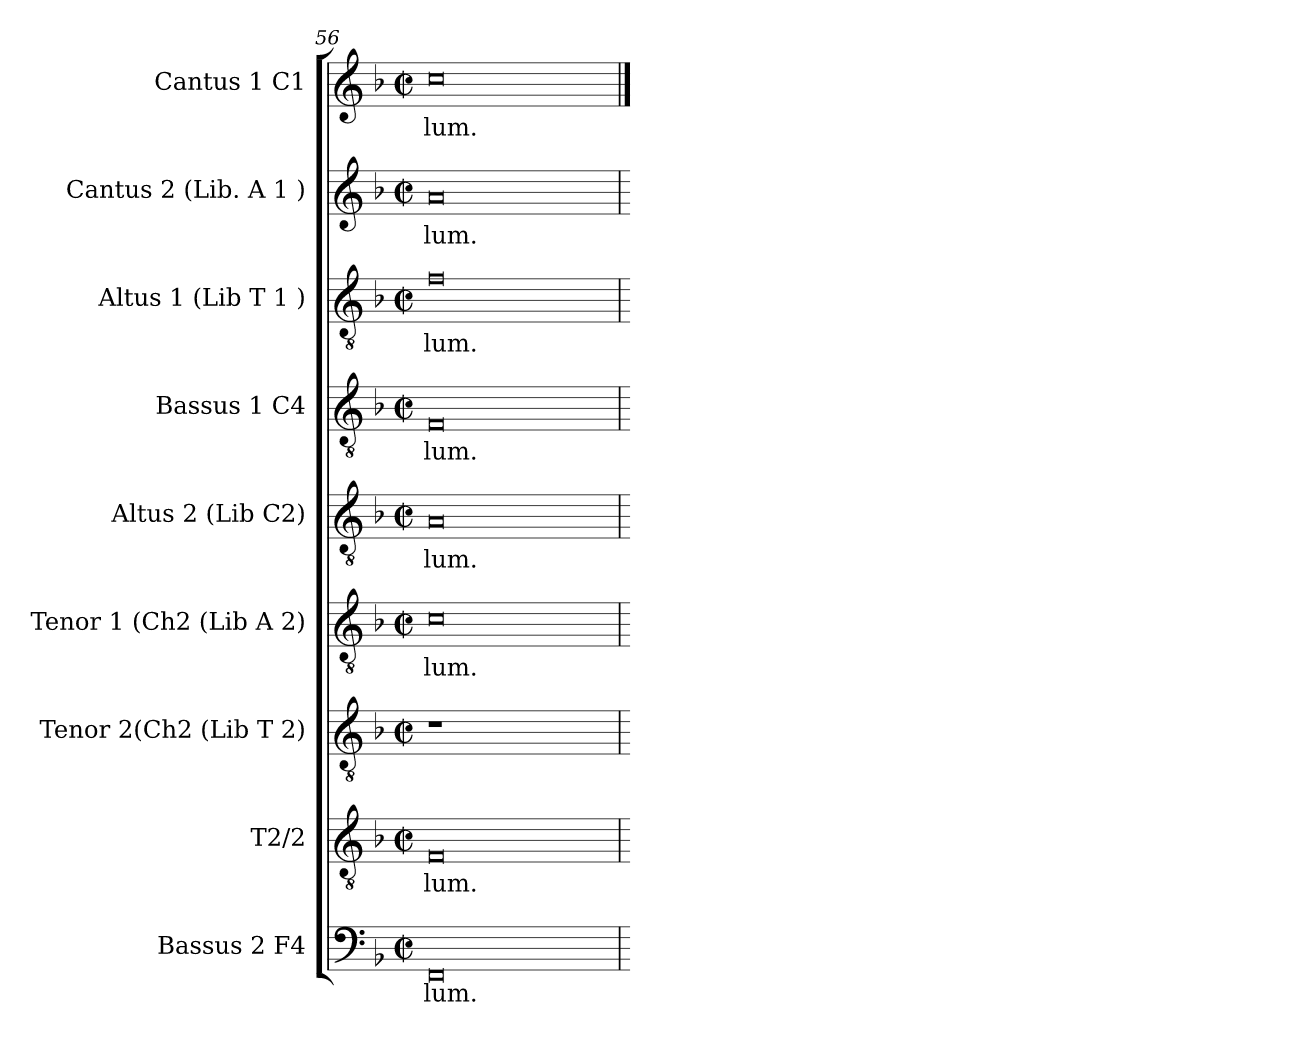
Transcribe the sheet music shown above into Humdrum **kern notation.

**kern	**text	**kern	**text	**kern	**kern	**text	**kern	**text	**kern	**text	**kern	**text	**kern	**text	**kern	**text
*part9	*part9	*part8	*part8	*part7	*part6	*part6	*part5	*part5	*part4	*part4	*part3	*part3	*part2	*part2	*part1	*part1
*staff9	*staff9	*staff8	*staff8	*staff7	*staff6	*staff6	*staff5	*staff5	*staff4	*staff4	*staff3	*staff3	*staff2	*staff2	*staff1	*staff1
*I"Bassus 2  F4	*	*I"T2/2	*	*I"Tenor 2(Ch2  (Lib T 2)	*I"Tenor 1 (Ch2  (Lib A 2)	*	*I"Altus 2  (Lib C2)	*	*I"Bassus 1  C4	*	*I"Altus 1  (Lib T 1 )	*	*I"Cantus 2  (Lib. A 1 )	*	*I"Cantus 1  C1	*
*I'B2	*	*I'T2/2	*	*I'Ch	*I'T1 /2	*	*I'A2	*	*I'B1	*	*I'A1	*	*I'C2	*	*I'C1	*
*clefF4	*	*clefGv2	*	*clefGv2	*clefGv2	*	*clefGv2	*	*clefGv2	*	*clefGv2	*	*clefG2	*	*clefG2	*
*k[b-]	*	*k[b-]	*	*k[b-]	*k[b-]	*	*k[b-]	*	*k[b-]	*	*k[b-]	*	*k[b-]	*	*k[b-]	*
*F:	*	*F:	*	*F:	*F:	*	*F:	*	*F:	*	*F:	*	*F:	*	*F:	*
*M2/2	*	*M2/2	*	*M2/2	*M2/2	*	*M2/2	*	*M2/2	*	*M2/2	*	*M2/2	*	*M2/2	*
*met(c|)	*	*met(c|)	*	*met(c|)	*met(c|)	*	*met(c|)	*	*met(c|)	*	*met(c|)	*	*met(c|)	*	*met(c|)	*
=56	=56	=56	=56	=56	=56	=56	=56	=56	=56	=56	=56	=56	=56	=56	=56	=56
!	!LO:LY:b:cj	!	!LO:LY:b:cj	!	!	!LO:LY:b:cj	!	!LO:LY:b:cj	!	!LO:LY:b:cj	!	!LO:LY:b:cj	!	!LO:LY:b:cj	!	!LO:LY:b:cj
0FF	-lum.	0F	-lum.	1r	0c	-lum.	0A	-lum.	0F	-lum.	0f	-lum.	0a	-lum.	0cc	-lum.
.	.	.	.	1ryy	.	.	.	.	.	.	.	.	.	.	.	.
=	==	=	==	=	=	==	=	==	=	==	=	==	=	==	==	==
*-	*-	*-	*-	*-	*-	*-	*-	*-	*-	*-	*-	*-	*-	*-	*-	*-
